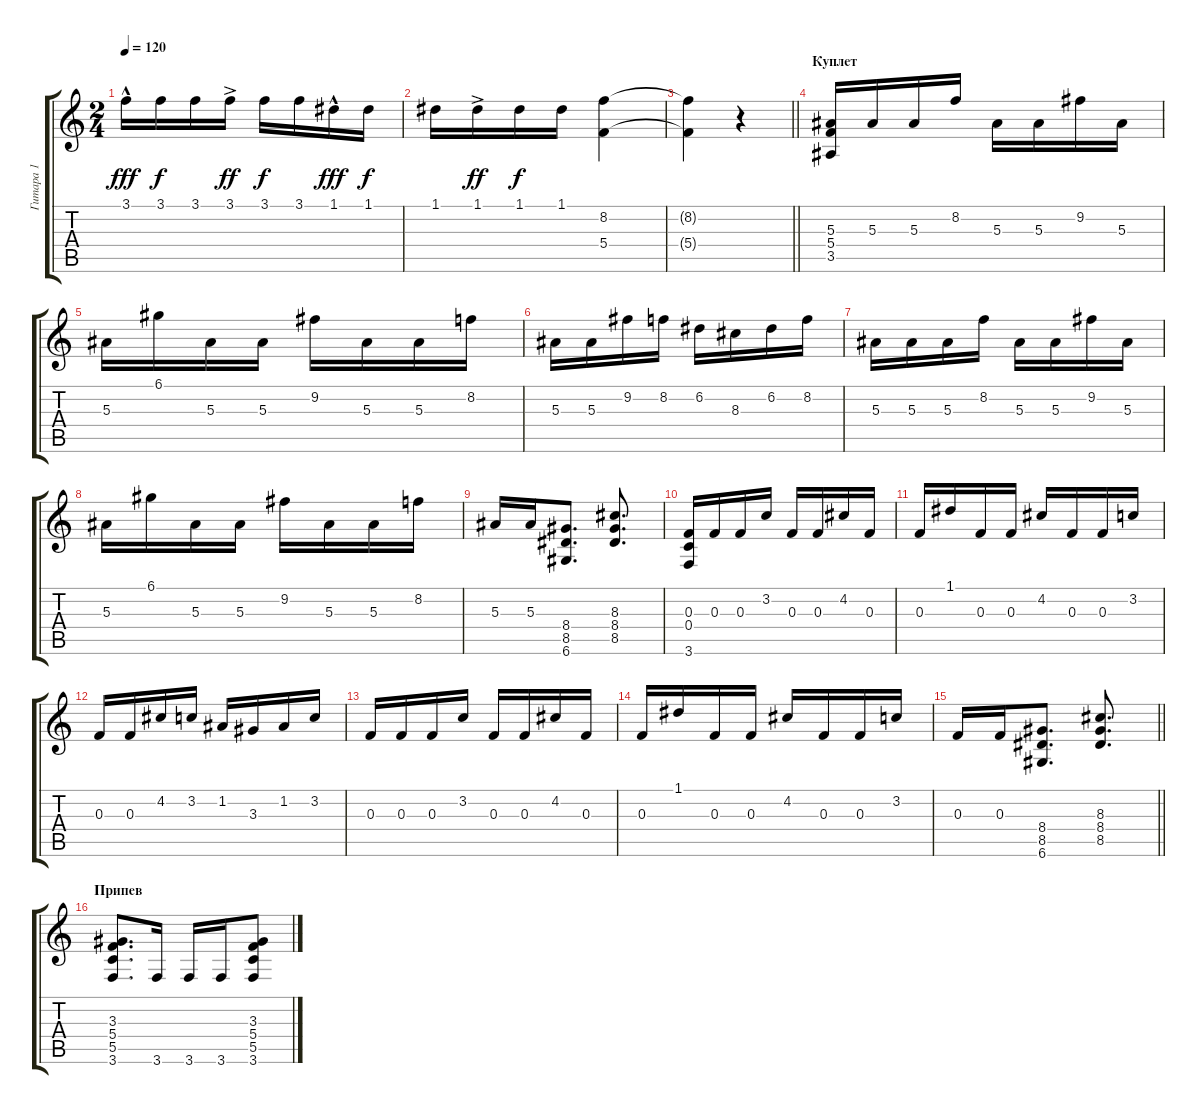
\track ("Гитара 1" "Гитара 1") {instrument distortionguitar}
\staff {score tabs}
\tuning (D4 A3 F3 C3 G2 D2) {hide}
\ts (2 4)
\tempo 120
\clef g2
\ks c
3.1{hac}.16{dy fff} 3.1.16{dy f} 3.1.16 3.1{ac}.16{dy ff} 3.1.16{dy f} 3.1.16 1.1{hac}.16{dy fff} 1.1.16{dy f} |
1.1.16 1.1{ac}.16{dy ff} 1.1.16{dy f} 1.1.16 (8.2 5.4).4 |
\barLineRight lightlight
(8.2{t} 5.4{t}).4 r.4 |
\section ("" "Куплет")
(5.3 5.4 3.5).16 5.3.16 5.3.16 8.2.16 5.3.16 5.3.16 9.2.16 5.3.16 |
5.3.16 6.1.16 5.3.16 5.3.16 9.2.16 5.3.16 5.3.16 8.2.16 |
5.3.16 5.3.16 9.2.16 8.2.16 6.2.16 8.3.16 6.2.16 8.2.16 |
5.3.16 5.3.16 5.3.16 8.2.16 5.3.16 5.3.16 9.2.16 5.3.16 |
5.3.16 6.1.16 5.3.16 5.3.16 9.2.16 5.3.16 5.3.16 8.2.16 |
5.3.16 5.3.16 (8.4 8.5 6.6).8{d} (8.3 8.4 8.5).8{d} |
(0.3 0.4 3.6).16 0.3.16 0.3.16 3.2.16 0.3.16 0.3.16 4.2.16 0.3.16 |
0.3.16 1.1.16 0.3.16 0.3.16 4.2.16 0.3.16 0.3.16 3.2.16 |
0.3.16 0.3.16 4.2.16 3.2.16 1.2.16 3.3.16 1.2.16 3.2.16 |
0.3.16 0.3.16 0.3.16 3.2.16 0.3.16 0.3.16 4.2.16 0.3.16 |
0.3.16 1.1.16 0.3.16 0.3.16 4.2.16 0.3.16 0.3.16 3.2.16 |
\barLineRight lightlight
0.3.16 0.3.16 (8.4 8.5 6.6).8{d} (8.3 8.4 8.5).8{d} |
\section ("" "Припев")
(3.3 5.4 5.5 3.6).8{d} 3.6.16 3.6.16 3.6.16 (3.3 5.4 5.5 3.6).8
